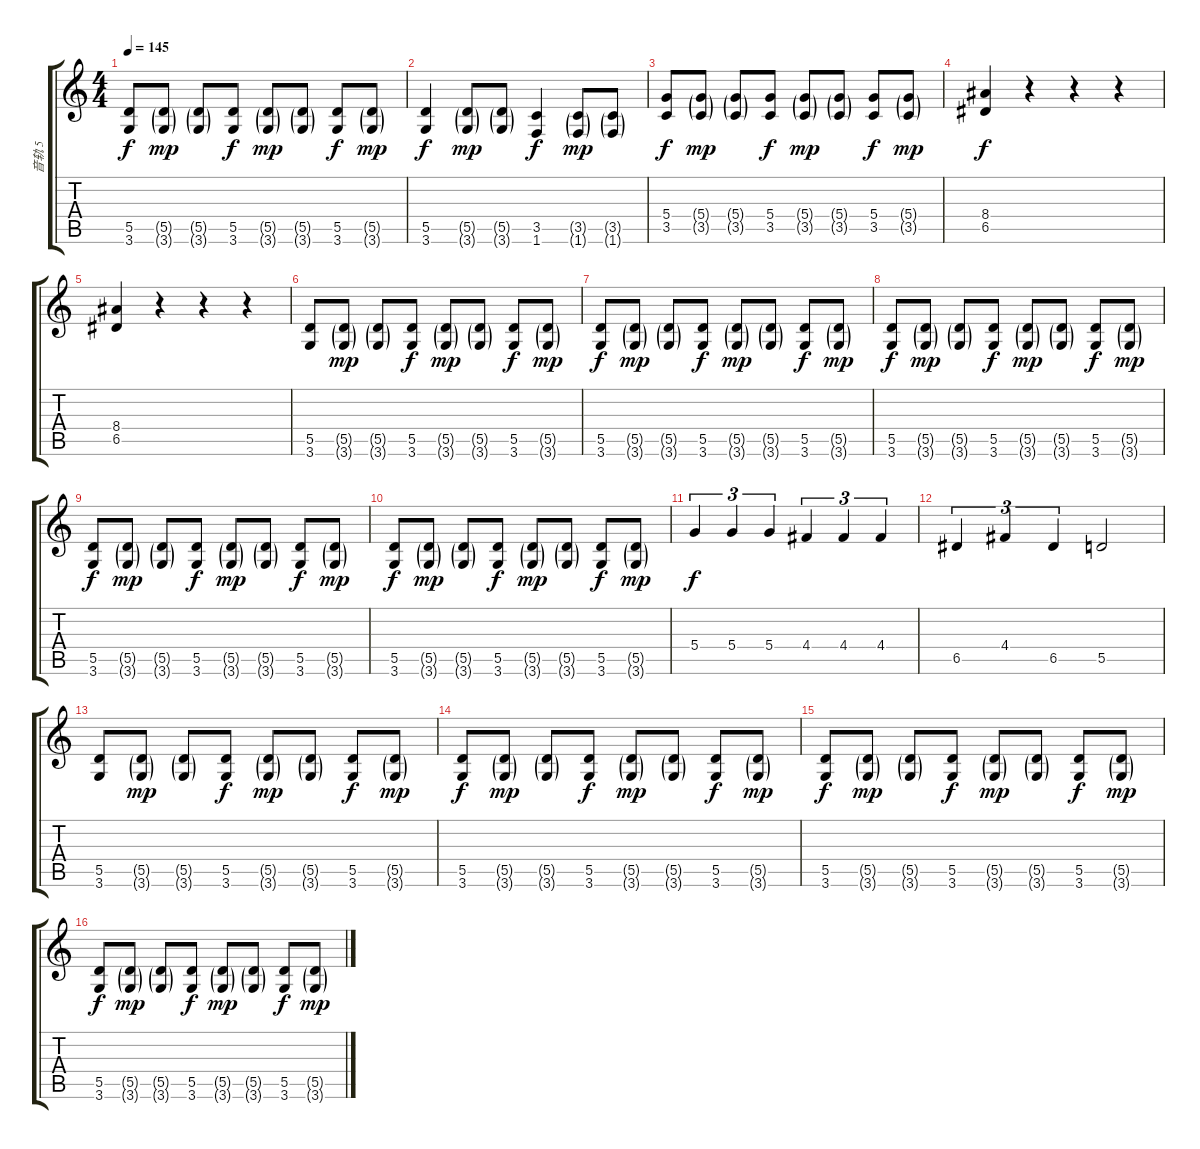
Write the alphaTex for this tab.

\track ("音轨 5" "音轨 5") {instrument overdrivenguitar}
\staff {score tabs}
\tuning (E4 B3 G3 D3 A2 E2) {hide}
\ts (4 4)
\tempo 145
\clef g2
\ks c
(5.5 3.6).8{dy f} (5.5{g} 3.6{g}).8{dy mp} (5.5{g} 3.6{g}).8 (5.5 3.6).8{dy f} (5.5{g} 3.6{g}).8{dy mp} (5.5{g} 3.6{g}).8 (5.5 3.6).8{dy f} (5.5{g} 3.6{g}).8{dy mp} |
(5.5 3.6).4{dy f} (5.5{g} 3.6{g}).8{dy mp} (5.5{g} 3.6{g}).8 (3.5 1.6).4{dy f} (3.5{g} 1.6{g}).8{dy mp} (3.5{g} 1.6{g}).8 |
(5.4 3.5).8{dy f} (5.4{g} 3.5{g}).8{dy mp} (5.4{g} 3.5{g}).8 (5.4 3.5).8{dy f} (5.4{g} 3.5{g}).8{dy mp} (5.4{g} 3.5{g}).8 (5.4 3.5).8{dy f} (5.4{g} 3.5{g}).8{dy mp} |
(8.4 6.5).4{dy f} r.4 r.4 r.4 |
(8.4 6.5).4 r.4 r.4 r.4 |
(5.5 3.6).8 (5.5{g} 3.6{g}).8{dy mp} (5.5{g} 3.6{g}).8 (5.5 3.6).8{dy f} (5.5{g} 3.6{g}).8{dy mp} (5.5{g} 3.6{g}).8 (5.5 3.6).8{dy f} (5.5{g} 3.6{g}).8{dy mp} |
(5.5 3.6).8{dy f} (5.5{g} 3.6{g}).8{dy mp} (5.5{g} 3.6{g}).8 (5.5 3.6).8{dy f} (5.5{g} 3.6{g}).8{dy mp} (5.5{g} 3.6{g}).8 (5.5 3.6).8{dy f} (5.5{g} 3.6{g}).8{dy mp} |
(5.5 3.6).8{dy f} (5.5{g} 3.6{g}).8{dy mp} (5.5{g} 3.6{g}).8 (5.5 3.6).8{dy f} (5.5{g} 3.6{g}).8{dy mp} (5.5{g} 3.6{g}).8 (5.5 3.6).8{dy f} (5.5{g} 3.6{g}).8{dy mp} |
(5.5 3.6).8{dy f} (5.5{g} 3.6{g}).8{dy mp} (5.5{g} 3.6{g}).8 (5.5 3.6).8{dy f} (5.5{g} 3.6{g}).8{dy mp} (5.5{g} 3.6{g}).8 (5.5 3.6).8{dy f} (5.5{g} 3.6{g}).8{dy mp} |
(5.5 3.6).8{dy f} (5.5{g} 3.6{g}).8{dy mp} (5.5{g} 3.6{g}).8 (5.5 3.6).8{dy f} (5.5{g} 3.6{g}).8{dy mp} (5.5{g} 3.6{g}).8 (5.5 3.6).8{dy f} (5.5{g} 3.6{g}).8{dy mp} |
5.4.4{tu (3 2) dy f} 5.4.4{tu (3 2)} 5.4.4{tu (3 2)} 4.4.4{tu (3 2)} 4.4.4{tu (3 2)} 4.4.4{tu (3 2)} |
6.5.4{tu (3 2)} 4.4.4{tu (3 2)} 6.5.4{tu (3 2)} 5.5.2 |
(5.5 3.6).8 (5.5{g} 3.6{g}).8{dy mp} (5.5{g} 3.6{g}).8 (5.5 3.6).8{dy f} (5.5{g} 3.6{g}).8{dy mp} (5.5{g} 3.6{g}).8 (5.5 3.6).8{dy f} (5.5{g} 3.6{g}).8{dy mp} |
(5.5 3.6).8{dy f} (5.5{g} 3.6{g}).8{dy mp} (5.5{g} 3.6{g}).8 (5.5 3.6).8{dy f} (5.5{g} 3.6{g}).8{dy mp} (5.5{g} 3.6{g}).8 (5.5 3.6).8{dy f} (5.5{g} 3.6{g}).8{dy mp} |
(5.5 3.6).8{dy f} (5.5{g} 3.6{g}).8{dy mp} (5.5{g} 3.6{g}).8 (5.5 3.6).8{dy f} (5.5{g} 3.6{g}).8{dy mp} (5.5{g} 3.6{g}).8 (5.5 3.6).8{dy f} (5.5{g} 3.6{g}).8{dy mp} |
(5.5 3.6).8{dy f} (5.5{g} 3.6{g}).8{dy mp} (5.5{g} 3.6{g}).8 (5.5 3.6).8{dy f} (5.5{g} 3.6{g}).8{dy mp} (5.5{g} 3.6{g}).8 (5.5 3.6).8{dy f} (5.5{g} 3.6{g}).8{dy mp}
